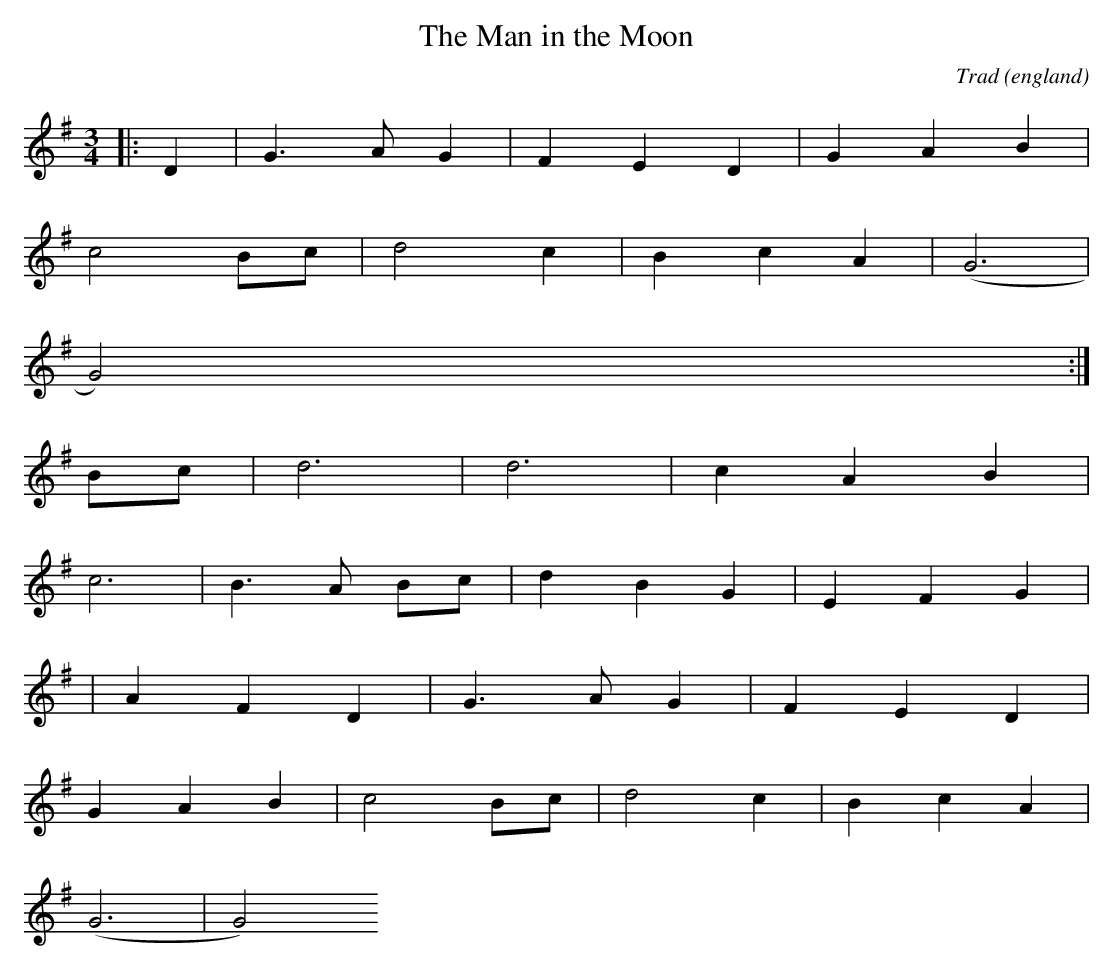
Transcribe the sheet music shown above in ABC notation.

X:1
T:The Man in the Moon
O:england
C:Trad
M:3/4
L:1/8
K:G
|:D2|G3A G2|F2E2D2|G2A2B2|
c4Bc|d4c2|B2c2A2|(G6|
G4):|
Bc|d6|d6|c2A2B2|
c6|B3A Bc|d2B2G2|E2F2G2|
|A2F2D2|G3A G2|F2E2D2|
G2A2B2|c4Bc|d4c2|B2c2A2|
(G6|G4)
